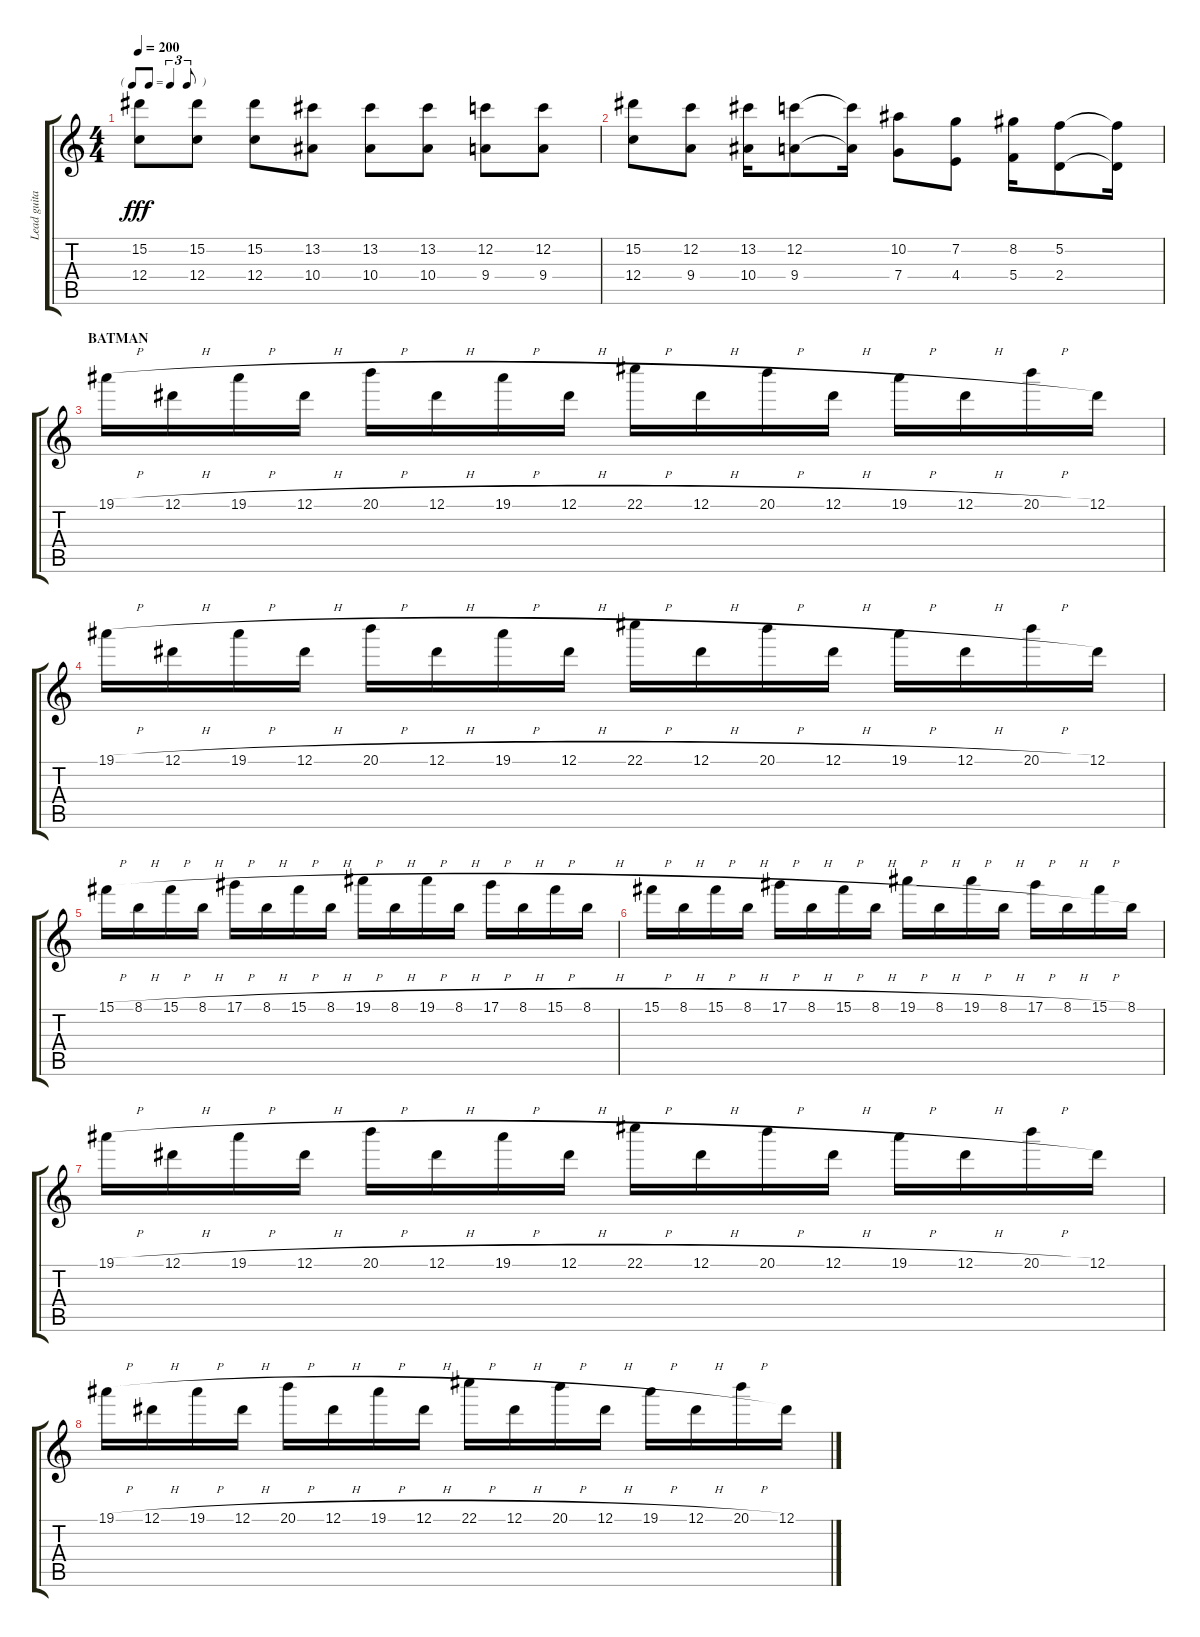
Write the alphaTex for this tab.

\track ("Lead guitar (dipshit)" "Lead guita") {instrument distortionguitar}
\staff {score tabs}
\tuning (Eb4 C4 G3 C3 G2 C2) {hide}
\ts (4 4)
\tf triplet8th
\tempo 200
\clef g2
\ks c
(15.2 12.4).8{dy fff} (15.2 12.4).8 (15.2 12.4).8 (13.2 10.4).8 (13.2 10.4).8 (13.2 10.4).8 (12.2 9.4).8 (12.2 9.4).8 |
(15.2 12.4).8 (12.2 9.4).8 (13.2 10.4).16 (12.2 9.4).8 (12.2{t} 9.4{t}).16 (10.2 7.4).8 (7.2 4.4).8 (8.2 5.4).16 (5.2 2.4).8 (5.2{t} 2.4{t}).16 |
\section ("" "BATMAN")
19.1{h}.16{volume 10} 12.1{h}.16 19.1{h}.16 12.1{h}.16 20.1{h}.16 12.1{h}.16 19.1{h}.16 12.1{h}.16 22.1{h}.16 12.1{h}.16 20.1{h}.16 12.1{h}.16 19.1{h}.16 12.1{h}.16 20.1{h}.16 12.1.16 |
19.1{h}.16 12.1{h}.16 19.1{h}.16 12.1{h}.16 20.1{h}.16 12.1{h}.16 19.1{h}.16 12.1{h}.16 22.1{h}.16 12.1{h}.16 20.1{h}.16 12.1{h}.16 19.1{h}.16 12.1{h}.16 20.1{h}.16 12.1.16 |
15.1{h}.16 8.1{h}.16 15.1{h}.16 8.1{h}.16 17.1{h}.16 8.1{h}.16 15.1{h}.16 8.1{h}.16 19.1{h}.16 8.1{h}.16 19.1{h}.16 8.1{h}.16 17.1{h}.16 8.1{h}.16 15.1{h}.16 8.1{h}.16 |
15.1{h}.16 8.1{h}.16 15.1{h}.16 8.1{h}.16 17.1{h}.16 8.1{h}.16 15.1{h}.16 8.1{h}.16 19.1{h}.16 8.1{h}.16 19.1{h}.16 8.1{h}.16 17.1{h}.16 8.1{h}.16 15.1{h}.16 8.1.16 |
19.1{h}.16 12.1{h}.16 19.1{h}.16 12.1{h}.16 20.1{h}.16 12.1{h}.16 19.1{h}.16 12.1{h}.16 22.1{h}.16 12.1{h}.16 20.1{h}.16 12.1{h}.16 19.1{h}.16 12.1{h}.16 20.1{h}.16 12.1.16 |
19.1{h}.16 12.1{h}.16 19.1{h}.16 12.1{h}.16 20.1{h}.16 12.1{h}.16 19.1{h}.16 12.1{h}.16 22.1{h}.16 12.1{h}.16 20.1{h}.16 12.1{h}.16 19.1{h}.16 12.1{h}.16 20.1{h}.16 12.1.16
